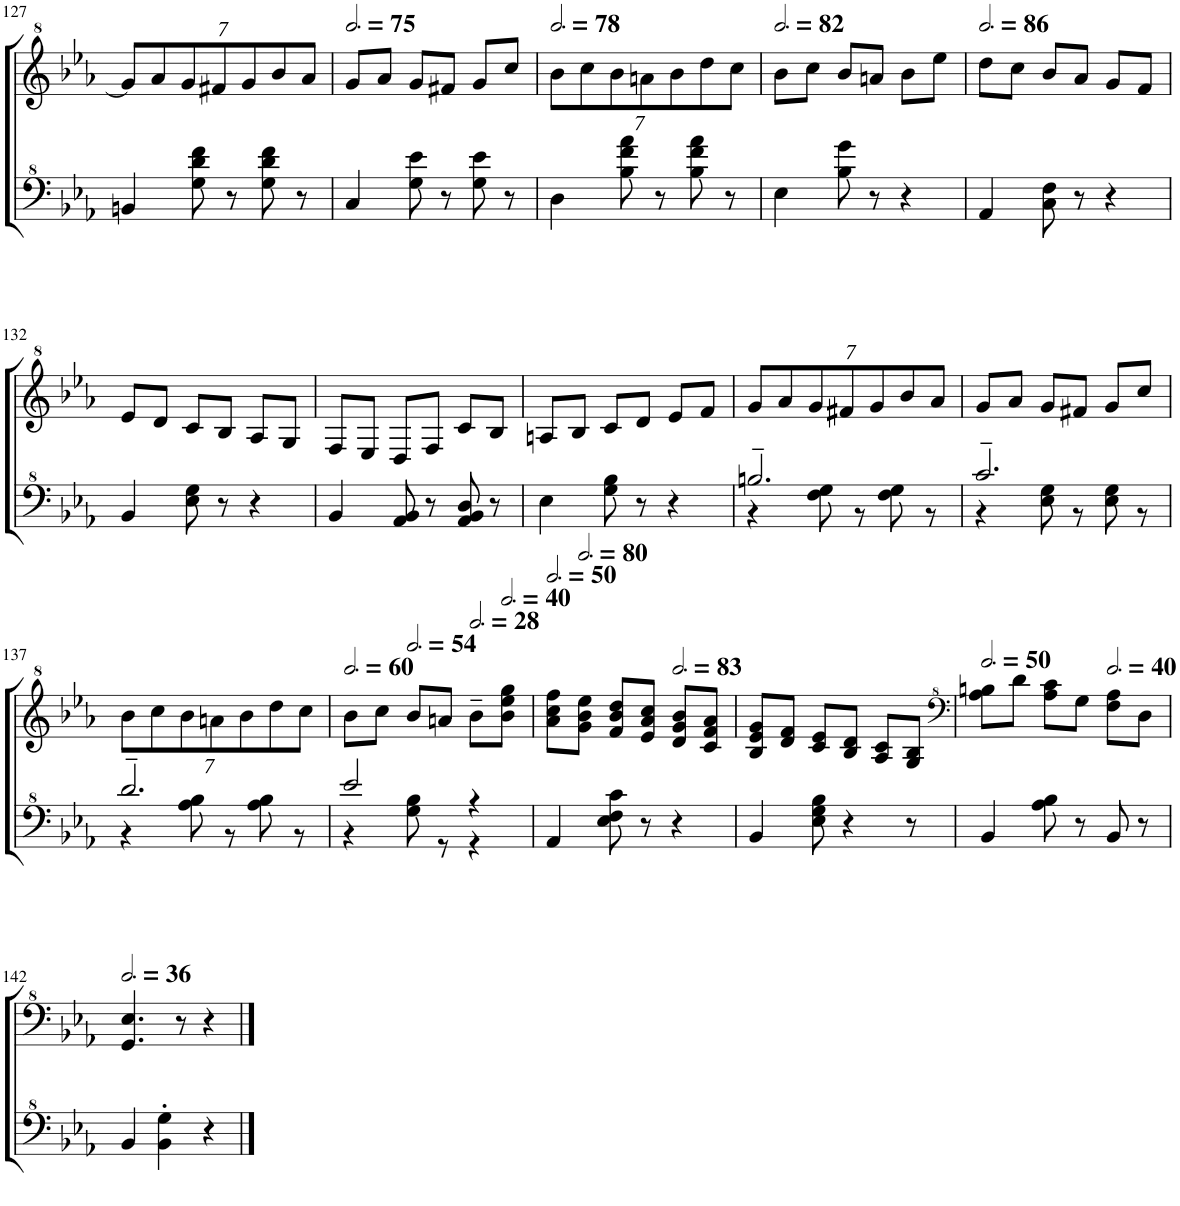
**kern	**kern
*part1	*part1
*staff2	*staff1
*I"Model III	*
!!LO:PB:g=z
*clefF^4	*clefG^2
*k[b-e-a-]	*k[b-e-a-]
*M3/4	*M3/4
*	*Xbrackettup
=127	=127
4Bn/	28%3gg/L]
.	28%3aa-/
.	28%3gg/
8g\ 8dd\ 8ff\	.
.	28%3ff#X/
8r	.
.	28%3gg/
8g\ 8dd\ 8ff\	.
.	28%3bb-/
8r	.
.	28%3aa-/J
=128	=128
*	*MM225
4c/	8gg/L
.	8aa-/J
8g\ 8ee-\	8gg/L
8r	8ff#X/J
8g\ 8ee-\	8gg/L
8r	8ccc/J
=129	=129
*	*MM234
4d\	28%3bb-\L
.	28%3ccc\
.	28%3bb-\
8b-\ 8ff\ 8aa-\	.
.	28%3aan\
8r	.
.	28%3bb-\
8b-\ 8ff\ 8aa-\	.
.	28%3ddd\
8r	.
.	28%3ccc\J
=130	=130
*	*MM246
4e-\	8bb-\L
.	8ccc\J
8b-\ 8gg\	8bb-/L
8r	8aan/J
4r	8bb-\L
.	8eee-\J
=131	=131
*	*MM258
4A-/	8ddd\L
.	8ccc\J
8c\ 8f\	8bb-/L
8r	8aa-/J
4r	8gg/L
.	8ff/J
!!LO:LB:g=z
=132	=132
4B-/	8ee-/L
.	8dd/J
8e-\ 8g\	8cc/L
8r	8b-/J
4r	8a-/L
.	8g/J
=133	=133
4B-/	8f/L
.	8e-/J
8A-/ 8B-/	8d/L
8r	8f/J
8A-/ 8B-/ 8d/	8cc/L
8r	8b-/J
=134	=134
4e-\	8an/L
.	8b-/J
8g\ 8b-\	8cc/L
8r	8dd/J
4r	8ee-/L
.	8ff/J
=135	=135
*^	*
2.bn~/	4r	28%3gg/L
.	.	28%3aa-/
.	.	28%3gg/
.	8f\ 8g\	.
.	.	28%3ff#X/
.	8r	.
.	.	28%3gg/
.	8f\ 8g\	.
.	.	28%3bb-/
.	8r	.
.	.	28%3aa-/J
=136	=136	=136
2.cc~/	4r	8gg/L
.	.	8aa-/J
.	8e-\ 8g\	8gg/L
.	8r	8ff#X/J
.	8e-\ 8g\	8gg/L
.	8r	8ccc/J
!!LO:LB:g=z
=137	=137	=137
2.dd~/	4r	28%3bb-\L
.	.	28%3ccc\
.	.	28%3bb-\
.	8a-\ 8b-\	.
.	.	28%3aan\
.	8r	.
.	.	28%3bb-\
.	8a-\ 8b-\	.
.	.	28%3ddd\
.	8r	.
.	.	28%3ccc\J
=138	=138	=138
*	*	*MM180
2ee-/	4r	8bb-\L
.	.	8ccc\J
*	*	*MM162
.	8g\ 8b-\	8bb-/L
.	8r	8aan/J
*	*	*MM84
4r	4r	8bb-~\L
*	*	*MM120
.	.	8bb-\ 8eee-\ 8ggg\J
*v	*v	*
=139	=139
*	*MM150
4A-/	8aa-\ 8ccc\ 8fff\L
*	*MM240
.	8gg\ 8bb-\ 8eee-\J
8e-\ 8f\ 8cc\	8ff/ 8bb-/ 8ddd/L
8r	8ee-/ 8aa-/ 8ccc/J
*	*MM249
4r	8dd/ 8gg/ 8bb-/L
.	8cc/ 8ff/ 8aa-/J
=140	=140
4B-/	8b-/ 8ee-/ 8gg/L
.	8dd/ 8ff/J
8e-\ 8g\ 8b-\	8cc/ 8ee-/L
4r	8b-/ 8dd/J
.	8a-/ 8cc/L
8r	8g/ 8b-/J
=141	=141
*	*clefF^4
*	*MM150
4B-/	8a-\ 8bn\L
.	8dd\J
8a-\ 8b-\	8a-\ 8cc\L
8r	8g\J
*	*MM120
8B-/	8f\ 8a-\L
8r	8d\J
!!LO:LB:g=z
=142	=142
*	*MM108
4B-/	4.G/ 4.e-/
4B-\' 4g\'	.
.	8r
4r	4r
==	==
*-	*-
